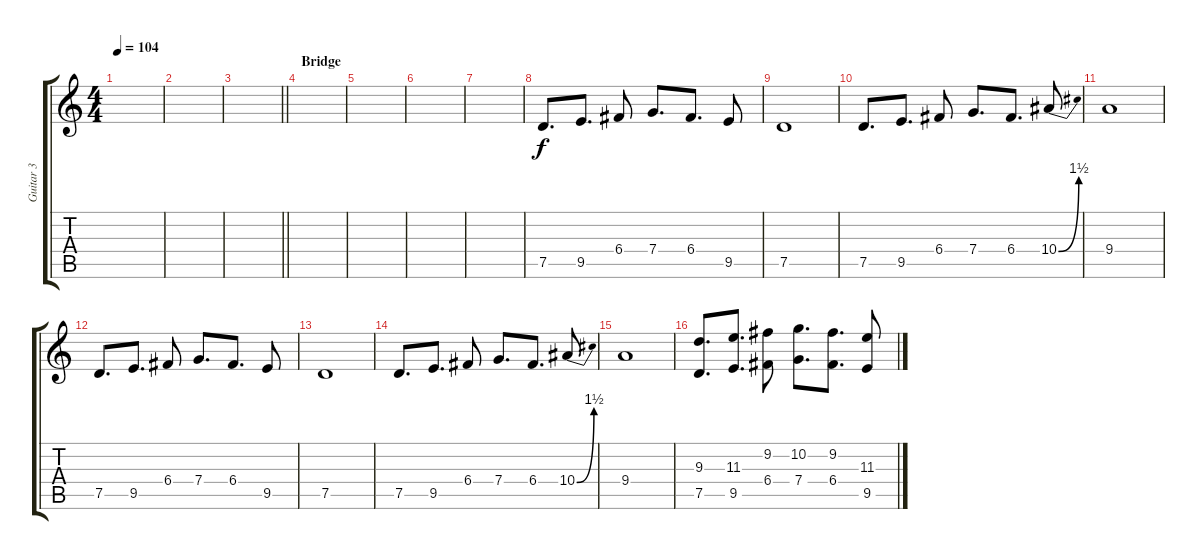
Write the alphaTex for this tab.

\track ("Guitar 3" "Guitar 3") {instrument distortionguitar}
\staff {score tabs}
\tuning (D4 A3 F3 C3 G2 C2) {hide}
\ts (4 4)
\tempo 104
\clef g2
\ks c
|
|
\barLineRight lightlight
|
\section ("" "Bridge")
|
|
|
|
7.5.8{d} 9.5.8{d} 6.4.8 7.4.8{d} 6.4.8{d} 9.5.8 |
7.5.1 |
7.5.8{d} 9.5.8{d} 6.4.8 7.4.8{d} 6.4.8{d} 10.4{be (bend 0 0 60 6)}.8 |
9.4.1 |
7.5.8{d} 9.5.8{d} 6.4.8 7.4.8{d} 6.4.8{d} 9.5.8 |
7.5.1 |
7.5.8{d} 9.5.8{d} 6.4.8 7.4.8{d} 6.4.8{d} 10.4{be (bend 0 0 60 6)}.8 |
9.4.1 |
(9.3 7.5).8{d} (11.3 9.5).8{d} (9.2 6.4).8 (10.2 7.4).8{d} (9.2 6.4).8{d} (11.3 9.5).8
